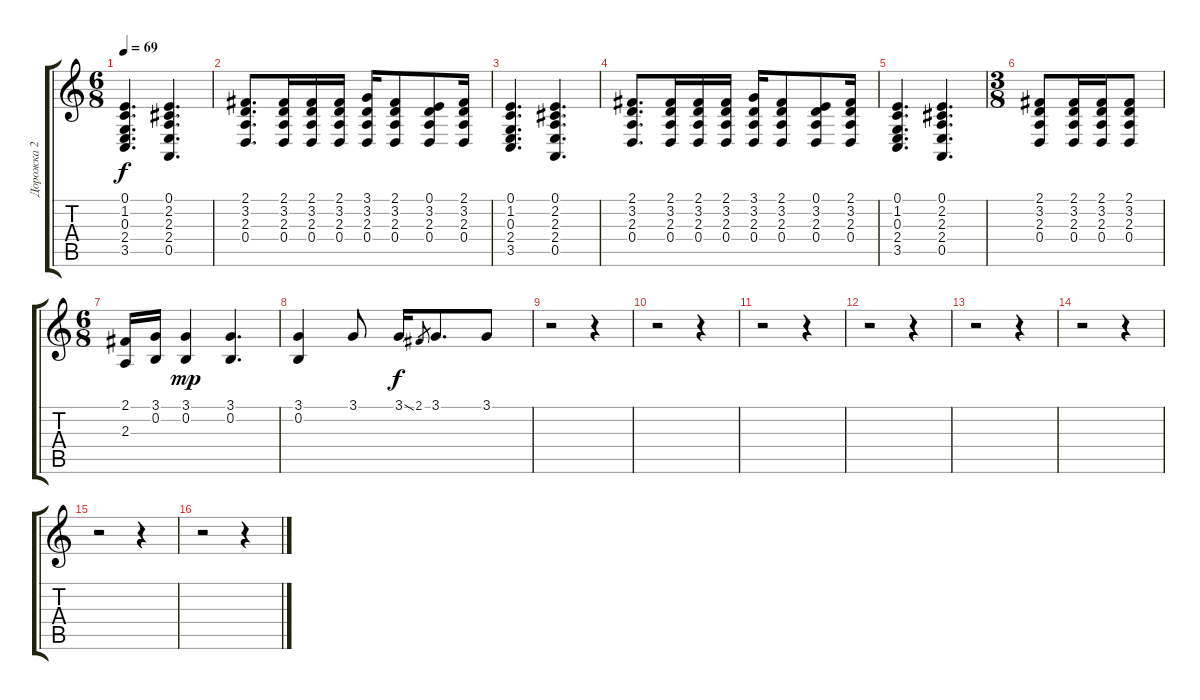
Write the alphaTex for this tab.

\track ("Дорожка 2" "Дорожка 2") {instrument cello}
\staff {score tabs}
\tuning (E4 B3 G3 D3 A2 E2) {hide}
\ts (6 8)
\tempo 69
\clef g2
\ks c
(0.1 1.2 0.3 2.4 3.5).4{d dy f} (0.1 2.2 2.3 2.4 0.5).4{d} |
(2.1 3.2 2.3 0.4).8{d} (2.1 3.2 2.3 0.4).16 (2.1 3.2 2.3 0.4).16 (2.1 3.2 2.3 0.4).16 (3.1 3.2 2.3 0.4).16 (2.1 3.2 2.3 0.4).8 (0.1 3.2 2.3 0.4).8 (2.1 3.2 2.3 0.4).16 |
(0.1 1.2 0.3 2.4 3.5).4{d} (0.1 2.2 2.3 2.4 0.5).4{d} |
(2.1 3.2 2.3 0.4).8{d} (2.1 3.2 2.3 0.4).16 (2.1 3.2 2.3 0.4).16 (2.1 3.2 2.3 0.4).16 (3.1 3.2 2.3 0.4).16 (2.1 3.2 2.3 0.4).8 (0.1 3.2 2.3 0.4).8 (2.1 3.2 2.3 0.4).16 |
(0.1 1.2 0.3 2.4 3.5).4{d} (0.1 2.2 2.3 2.4 0.5).4{d} |
\ts (3 8)
(2.1 3.2 2.3 0.4).8 (2.1 3.2 2.3 0.4).16 (2.1 3.2 2.3 0.4).16 (2.1 3.2 2.3 0.4).8 |
\ts (6 8)
(2.1 2.3).16 (3.1 0.2).16 (3.1 0.2).4{dy mp} (3.1 0.2).4{d} |
(3.1 0.2).4 3.1.8 3.1{ss}.16{dy f} 2.1.8{gr} 3.1.8{d} 3.1.8 |
r.2 r.4 |
r.2 r.4 |
r.2 r.4 |
r.2 r.4 |
r.2 r.4 |
r.2 r.4 |
r.2 r.4 |
r.2 r.4
